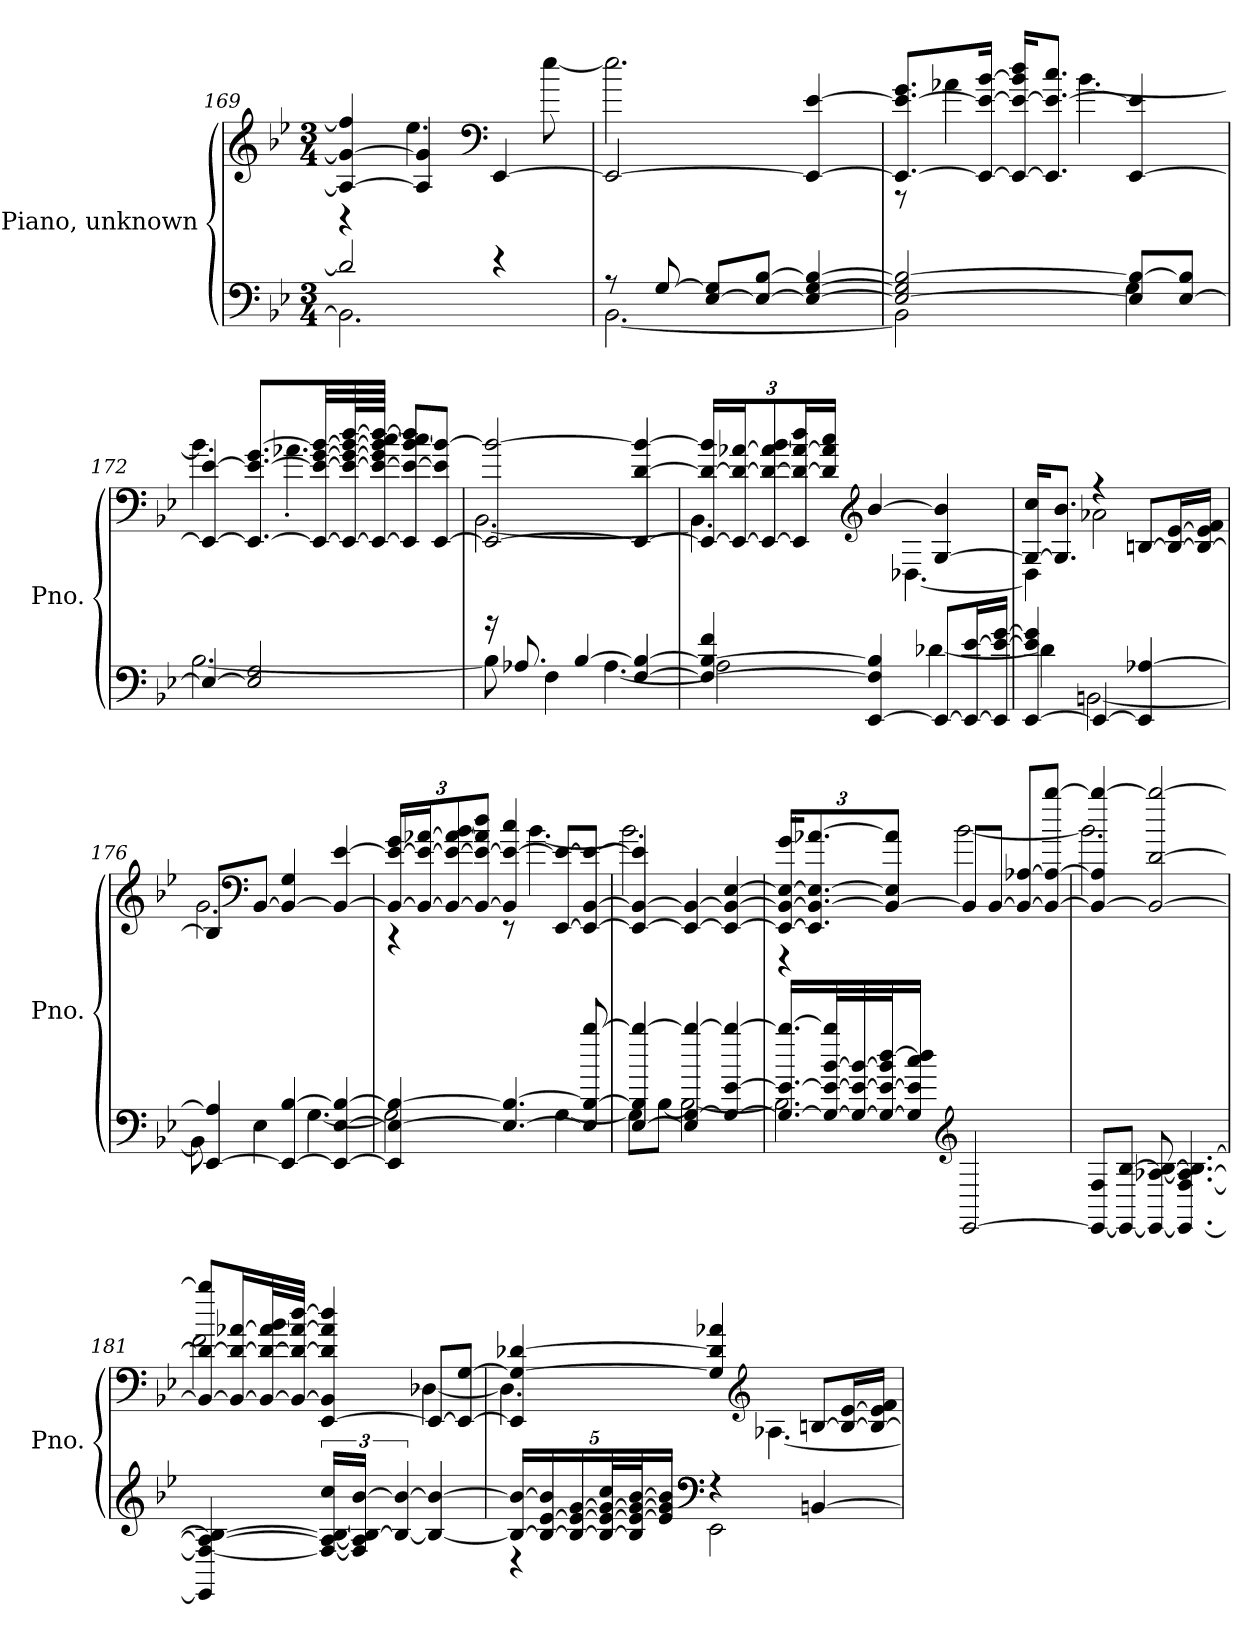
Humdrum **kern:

**kern	**kern
*part1	*part1
*staff2	*staff1
*I"Piano, unknown	*
*I'Pno.	*
*clefF4	*clefG2
*k[b-e-]	*k[b-e-]
*M3/4	*M3/4
=169	=169
*^	*^
2d/]	2.BB-\]	4A-/_ 4g/_ 4ff/]	4r
.	.	4A-/] 4g/]	4.ee-\
*	*	*clefF4	*
4r	.	[4EE-/	.
.	.	.	[8ee-\
=170	=170	=170	=170
8r	[2.BB-\	2EE-/_	2.ee-\]
[8G/	.	.	.
[8E-/ 8G/]L	.	.	.
8E-/_ [8B-/J	.	.	.
4E-/_ [4G/ 4B-/_	.	4EE-/_ [4e-/	.
=171	=171	=171	=171
2E-/_ 2G/] 2B-/_	2BB-\]	8.EE-/_ 8.e-/_ 8.g/L	8r
.	.	.	4a-X\
.	.	16EE-/_ 16e-/_ [16b-/Jk	.
.	.	16EE-/_ 16e-/_ 16b-/] 16dd/KL	.
.	.	8.EE-/] 8.e-/_ 8.cc/J	.
.	.	.	[4.b-\
8E-/] 8B-/_L	4G\	[4EE-/ 4e-/]	.
[8E-/ 8B-/]J	.	.	.
!!LO:LB:g=z	!!
=172	=172	=172	=172
4E-/_	[2.B-\	4EE-/_ [4e-/	4.b-\]
2E-/] 2G/	.	8.EE-/_ 8.e-/_ [8.g/L	.
.	.	.	4.a-X'\
.	.	32EE-/_ 32e-/_ 32g/_ [32b-/LL	.
.	.	64EE-/_ 64e-/_ 64g/_ 64b-/_ [64dd/L	.
.	.	64EE-/_ 64e-/_ 64g/] 64b-/] [64cc/ 64dd/_JJJJ	.
.	.	8EE-/] 8e-/_ [8b-/ 8cc/] 8dd/]L	.
.	.	[8EE-/ 8e-/] 8b-/_J	.
=173	=173	=173	=173
16r	8B-\]	2EE-/_ 2b-/_	[2.BB-\
8.A-X/	.	.	.
.	4F\	.	.
[4B-/	.	.	.
.	[4.A-\	.	.
[4F/ 4B-/_	.	4EE-/_ [4d/ 4b-/_	.
=174	=174	=174	=174
*	*	*Xbrackettup	*
4F/_ 4B-/_ 4f/	2A-\]	24EE-/_ 24d/_ 24b-/]LL	4.BB-\]
.	.	24EE-/_ 24d/_ [24a-X/J	.
.	.	12EE-/_ 12d/_ 12a-/_ 12b-/	.
.	.	24EE-/] 24d/_ 24a-/_ 24dd/L	.
.	.	24d/] 24a-/] 24cc/JJ	.
*	*	*clefG2	*
[4EE-/ 4F/] 4B-/]	.	[4b-/	.
.	.	.	[4.D-X\
8EE-/L_	[4d-X\	[4G/ 4b-/]	.
16EE-/_ [16e-/L	.	.	.
16EE-/] 16e-/_ [16g/JJ	.	.	.
!!LO:PB:g=z	!!
=175	=175	=175	=175
[4EE-/ 4e-/] 4g/]	4d-\]	16G/_ 16cc/KL	4D-\]
.	.	8.G/] 8.b-/J	.
4EE-/_	[2BBn\	4r	2a-X\
4EE-/] [4A-X/	.	[8Bn/L	.
.	.	16B/_ [16e-/L	.
.	.	16B/_ 16e-/] 16f/JJ	.
=176	=176	=176	=176
[4EE-/ 4A-/]	8BB\]	8B/L]	2.g\
*	*	*clefF4	*
.	4E-\	[8BB-/J	.
4EE-/_ [4B-/	.	4BB-/_ 4G/	.
.	[4.G\	.	.
4EE-/_ [4E-/ 4B-/_	.	4BB-/_ [4e-/	.
=177	=177	=177	=177
4EE-/] 4E-/_ 4B-/_	2G\]	24BB-/_ 24e-/_ 24g/LL	4r
.	.	24BB-/_ 24e-/_ [24a-X/J	.
.	.	12BB-/_ 12e-/_ 12a-/_ 12b-/	.
.	.	12BB-/_ 12e-/_ 12a-/] 12dd/J	.
4.E-/_ 4.B-/_	.	4BB-/] 4e-/_ 4cc/	8r
.	.	.	[4.b-\
.	[4G\	[8EE-/ 8e-/_L	.
8E-/] 8B-/_ [8bb-/	.	8EE-/_ [8BB-/ 8e-/_J	.
=178	=178	=178	=178
[4E-/ 4B-/] 4bb-/_	8G\L]	4EE-/_ 4BB-/_ 4e-/]	2.b-\]
.	[8B-\J	.	.
4E-/] [4G/ 4bb-/_	2B-\_	4EE-/_ 4BB-/_	.
4G/_ [4e-/ 4bb-/_	.	4EE-/_ 4BB-/_ [4E-/	.
!!LO:LB:g=z	!!
=179	=179	=179	=179
16.G/_ 16.e-/_ 16.bb-/_LL	2.B-\]	24EE-/_ 24BB-/_ 24E-/_ 24g/KL	4r
.	.	12.EE-/] 12.BB-/_ 12.E-/_ [12.a-X/	.
32G/_ 32e-/_ [32b-/ 32bb-/]L	.	.	.
32G/_ 32e-/_ 32b-/_	.	.	.
32G/_ 32e-/_ 32b-/] [32dd/J	.	.	.
.	.	12BB-/_ 12E-/] 12a-/]J	.
16G/] 16e-/] 16cc/ 16dd/]JJ	.	.	.
*clefG2	*	*	*
[2EE-/	.	8BB-/L]	[2b-\
.	.	[8BB-/J	.
.	.	8BB-/_ [8A-X/L	.
.	.	8BB-/_ 8A-/_ [8bb-/J	.
*v	*v	*	*
=180	=180	=180
8EE-/_ 8F/L	4BB-/_ 4A-/] 4bb-/_	2.b-\]
8EE-/_ [8B-/J	.	.
8EE-/_ [8A-X/ 8B-/_	2BB-/_ [2d/ 2bb-/_	.
4.EE-/_ [4.F/ 4.A-/_ 4.B-/_	.	.
=181	=181	=181
4EE-/] 4F/_ 4A-/_ 4B-/_	8BB-/_ 8d/_ 8bb-/]L	2f\
.	16BB-/_ 16d/_ [16a-X/L	.
.	32BB-/_ 32d/_ 32a-/_ 32b-/L	.
.	32BB-/_ 32d/_ 32a-/_ [32dd/JJJ	.
24F/_ 24A-/_ 24B-/_ 24cc/LL	[4EE-/ 4BB-/] 4d/] 4a-/] 4dd/]	.
24F/] 24A-/] 24B-/_ [24b-/JJ	.	.
6B-/_ 6b-/_	.	.
4B-/_ 4b-/_	8EE-/L_	[4D-X\
.	8EE-/_ [8G/J	.
!!LO:LB:g=z	!!
=182	=182	=182
*Xbrackettup	*	*
*^	*	*
20B-/_ 20b-/_LL	4r	4EE-/] 4G/_ [4d-X/	4.D-\]
20B-/_ [20e-/ 20b-/]	.	.	.
20B-/_ 20e-/_ [20g/	.	.	.
40B-/_ 40e-/_ 40g/_ 40cc/L	.	.	.
40B-/] 40e-/_ 40g/_ [40b-/J	.	.	.
20e-/] 20g/] 20b-/]JJ	.	.	.
*clefF4	*	*	*
4r	2EE-\	4G/] 4d-/] 4a-X/	.
*	*	*clefG2	*
.	.	.	[4.A-X\
[4BBn/	.	[8Bn/L	.
.	.	16B/_ [16e-/L	.
.	.	16B/_ 16e-/] 16f/JJ	.
*v	*v	*	*
*	*v	*v
=	=
*-	*-
